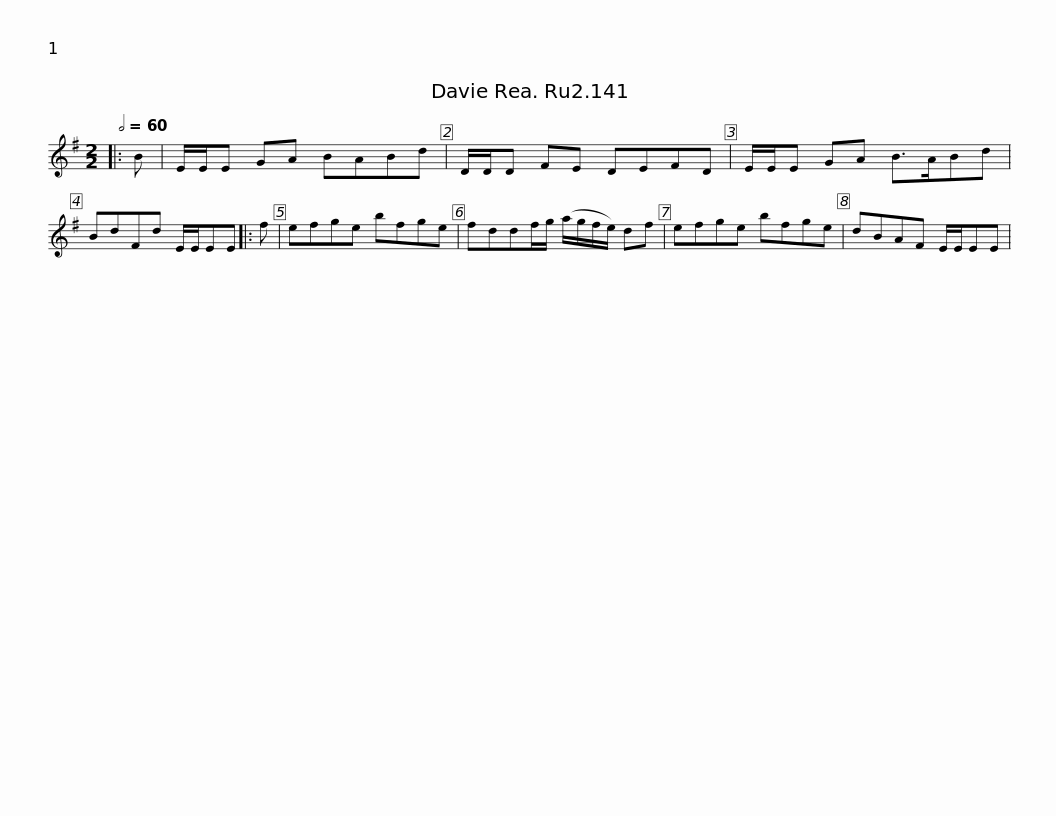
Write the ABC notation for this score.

X:1
L:1/8
Q:1/2=60
M:2/2
I:linebreak $
K:Emin
V:1 treble
V:1
|: B | E/E/E GA BABd | D/D/D FE DEFD | E/E/E GA B>ABd | BdFd E/E/EE |: %5
 f |$ efge bfge | fddf/g/ (a/g/f/e/) df | efge bfge | dBAF E/E/EE | %10
